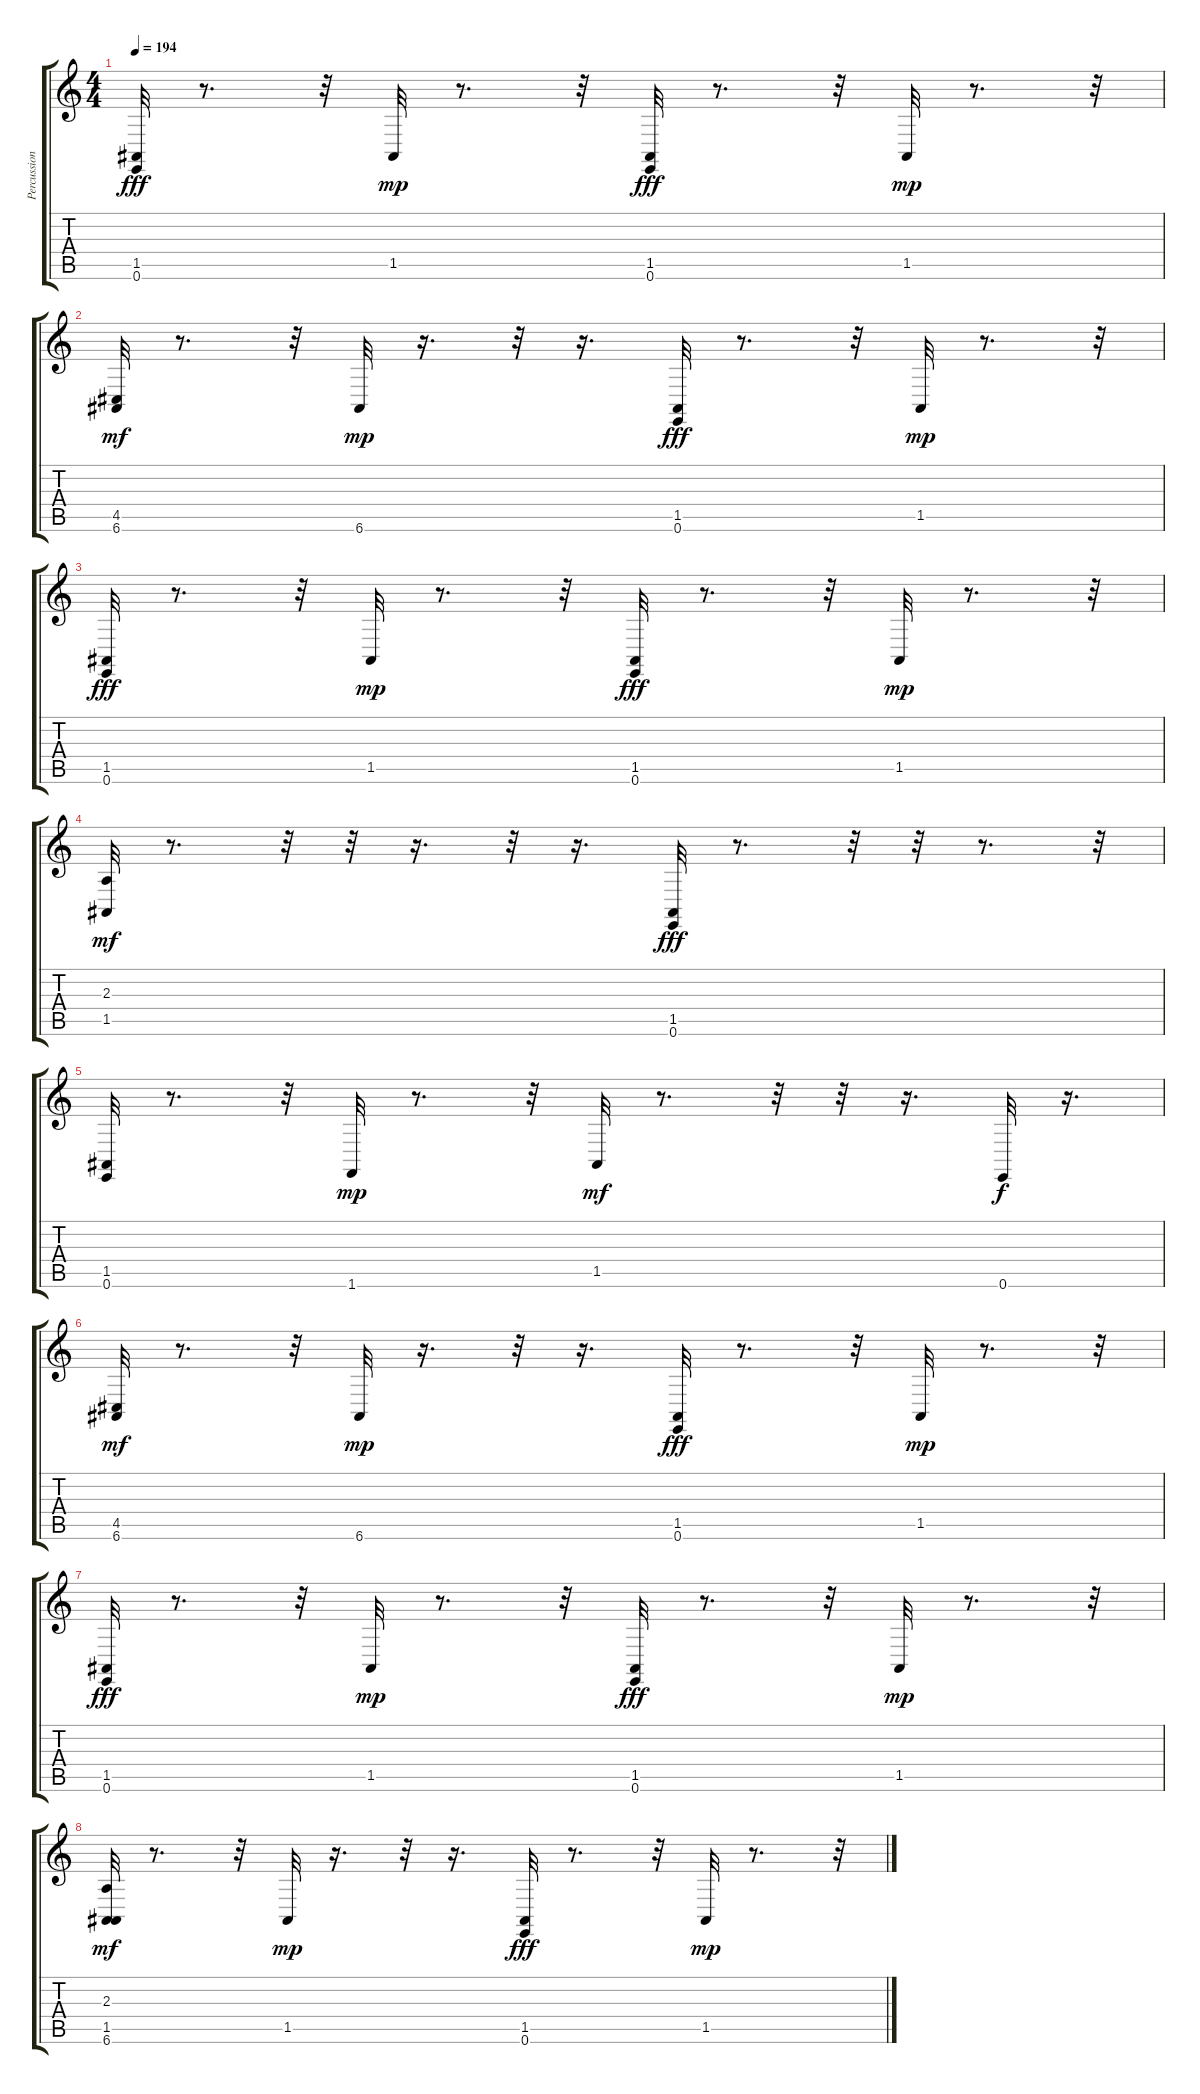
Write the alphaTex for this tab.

\track ("Percussioni(Dani)" "Percussion") {instrument electricgrandpiano}
\staff {score tabs}
\tuning (E4 B3 G3 D3 A2 E2) {hide}
\ts (4 4)
\tempo 194
\clef g2
\ks c
(1.5 0.6).32{dy fff} r.8{d} r.32 1.5.32{dy mp} r.8{d} r.32 (1.5 0.6).32{dy fff} r.8{d} r.32 1.5.32{dy mp} r.8{d} r.32 |
(4.5 6.6).32{dy mf} r.8{d} r.32 6.6.32{dy mp} r.16{d} r.32 r.16{d} (1.5 0.6).32{dy fff} r.8{d} r.32 1.5.32{dy mp} r.8{d} r.32 |
(1.5 0.6).32{dy fff} r.8{d} r.32 1.5.32{dy mp} r.8{d} r.32 (1.5 0.6).32{dy fff} r.8{d} r.32 1.5.32{dy mp} r.8{d} r.32 |
(2.3 1.5).32{dy mf} r.8{d} r.32 r.32 r.16{d} r.32 r.16{d} (1.5 0.6).32{dy fff} r.8{d} r.32 r.32 r.8{d} r.32 |
(1.5 0.6).32 r.8{d} r.32 1.6.32{dy mp} r.8{d} r.32 1.5.32{dy mf} r.8{d} r.32 r.32 r.16{d} 0.6.32{dy f} r.16{d} |
(4.5 6.6).32{dy mf} r.8{d} r.32 6.6.32{dy mp} r.16{d} r.32 r.16{d} (1.5 0.6).32{dy fff} r.8{d} r.32 1.5.32{dy mp} r.8{d} r.32 |
(1.5 0.6).32{dy fff} r.8{d} r.32 1.5.32{dy mp} r.8{d} r.32 (1.5 0.6).32{dy fff} r.8{d} r.32 1.5.32{dy mp} r.8{d} r.32 |
(2.3 1.5 6.6).32{dy mf} r.8{d} r.32 1.5.32{dy mp} r.16{d} r.32 r.16{d} (1.5 0.6).32{dy fff} r.8{d} r.32 1.5.32{dy mp} r.8{d} r.32
